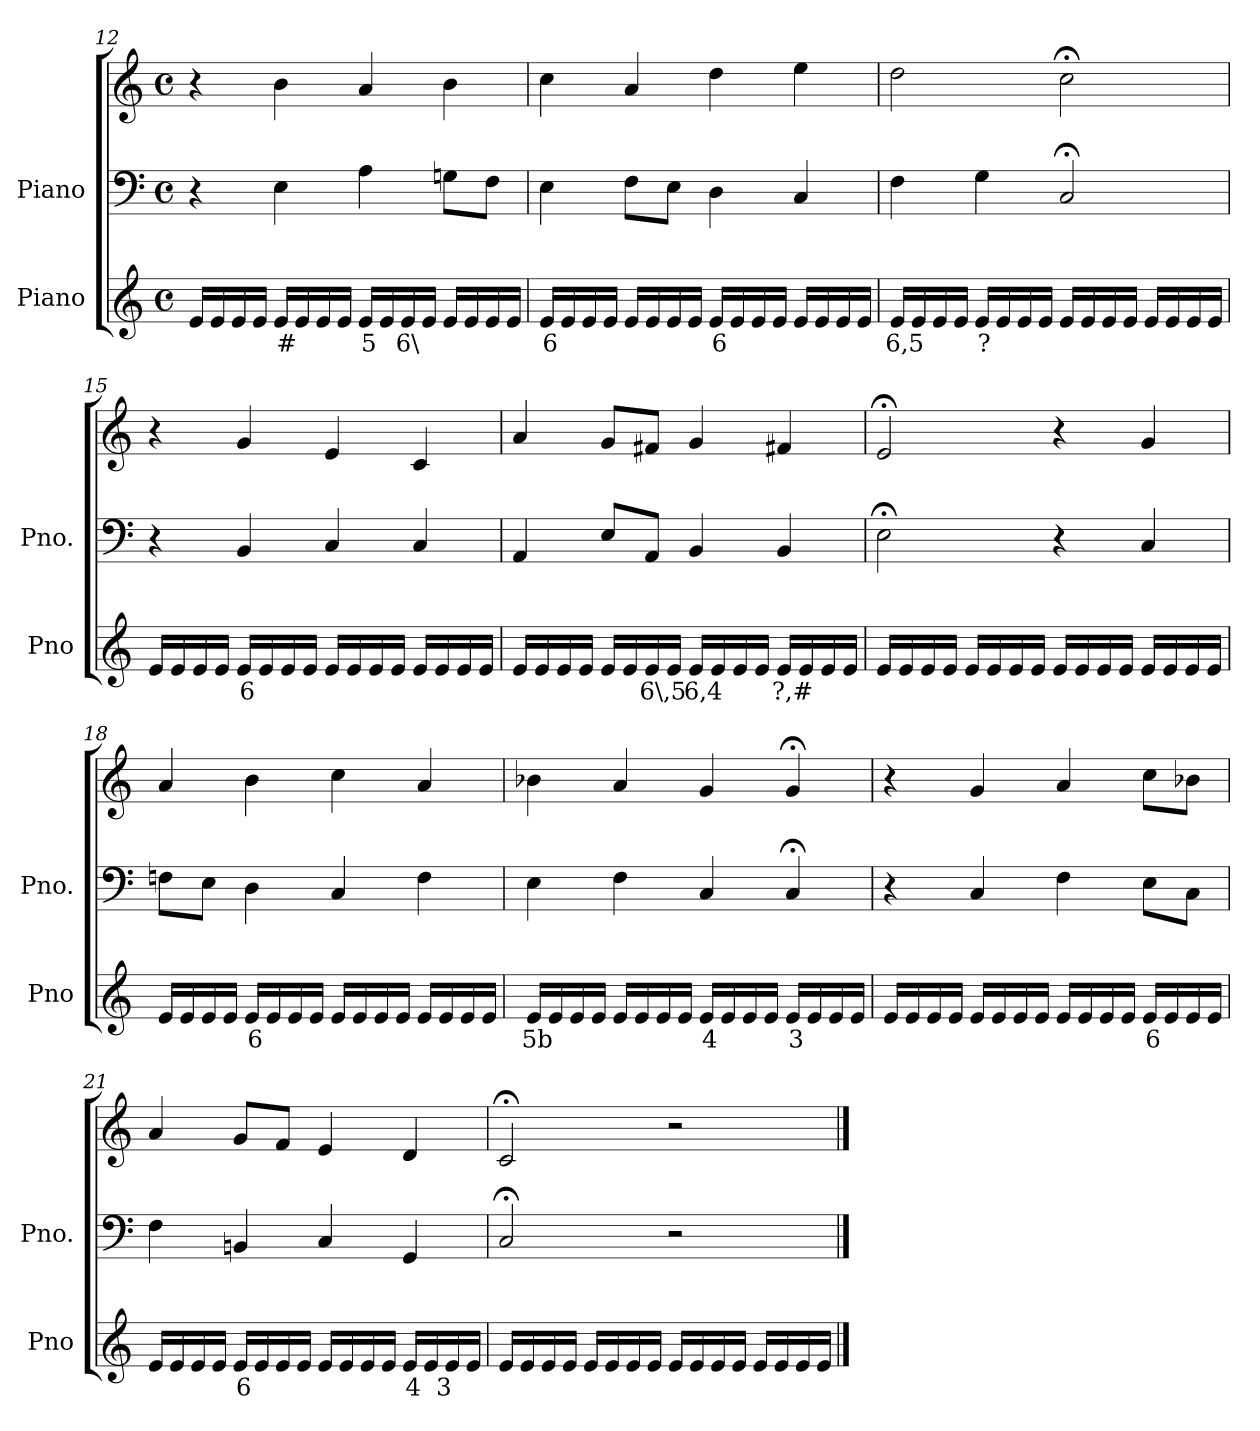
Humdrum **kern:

**kern	**text	**kern	**kern
*part2	*part2	*part1	*part1
*staff3	*staff3	*staff2	*staff1
*I"Piano	*	*I"Piano	*
*I'Pno	*	*I'Pno.	*
*clefG2	*	*clefF4	*clefG2
*k[]	*	*k[]	*k[]
*M4/4	*	*M4/4	*M4/4
*met(c)	*	*met(c)	*met(c)
=12	=12	=12	=12
16e/LL	.	4r	4r
16e/	.	.	.
16e/	.	.	.
16e/JJ	.	.	.
!	!LO:LY:b	!	!
16e/LL	#	4E\	4b\
16e/	.	.	.
16e/	.	.	.
16e/JJ	.	.	.
!	!LO:LY:b	!	!
16e/LL	5	4A\	4a/
16e/	.	.	.
!	!LO:LY:b	!	!
16e/	6\	.	.
16e/JJ	.	.	.
16e/LL	.	8Gn\L	4b\
16e/	.	.	.
!	!LO:LY:b	!	!
16e/	_	8F\J	.
16e/JJ	.	.	.
=13	=13	=13	=13
!	!LO:LY:b	!	!
16e/LL	6	4E\	4cc\
16e/	.	.	.
16e/	.	.	.
16e/JJ	.	.	.
16e/LL	.	8F\L	4a/
16e/	.	.	.
!	!LO:LY:b	!	!
16e/	_	8E\J	.
16e/JJ	.	.	.
!	!LO:LY:b	!	!
16e/LL	6	4D\	4dd\
16e/	.	.	.
16e/	.	.	.
16e/JJ	.	.	.
16e/LL	.	4C/	4ee\
16e/	.	.	.
16e/	.	.	.
16e/JJ	.	.	.
=14	=14	=14	=14
!	!LO:LY:b	!	!
16e/LL	6,5	4F\	2dd\
16e/	.	.	.
16e/	.	.	.
16e/JJ	.	.	.
!	!LO:LY:b	!	!
16e/LL	?	4G\	.
16e/	.	.	.
16e/	.	.	.
16e/JJ	.	.	.
16e/LL	.	2C;</	2cc;<\
16e/	.	.	.
16e/	.	.	.
16e/JJ	.	.	.
16e/LL	.	.	.
16e/	.	.	.
16e/	.	.	.
16e/JJ	.	.	.
=15	=15	=15	=15
16e/LL	.	4r	4r
16e/	.	.	.
16e/	.	.	.
16e/JJ	.	.	.
!	!LO:LY:b	!	!
16e/LL	6	4BB/	4g/
16e/	.	.	.
16e/	.	.	.
16e/JJ	.	.	.
16e/LL	.	4C/	4e/
16e/	.	.	.
16e/	.	.	.
16e/JJ	.	.	.
16e/LL	.	4C/	4c/
16e/	.	.	.
16e/	.	.	.
16e/JJ	.	.	.
=16	=16	=16	=16
16e/LL	.	4AA/	4a/
16e/	.	.	.
16e/	.	.	.
16e/JJ	.	.	.
16e/LL	.	8E/L	8g/L
16e/	.	.	.
!	!LO:LY:b	!	!
16e/	6\,5	8AA/J	8f#X/J
16e/JJ	.	.	.
!	!LO:LY:b	!	!
16e/LL	6,4	4BB/	4g/
16e/	.	.	.
16e/	.	.	.
16e/JJ	.	.	.
!	!LO:LY:b	!	!
16e/LL	?,#	4BB/	4f#X/
16e/	.	.	.
16e/	.	.	.
16e/JJ	.	.	.
=17	=17	=17	=17
16e/LL	.	2E;<\	2e;</
16e/	.	.	.
16e/	.	.	.
16e/JJ	.	.	.
16e/LL	.	.	.
16e/	.	.	.
16e/	.	.	.
16e/JJ	.	.	.
16e/LL	.	4r	4r
16e/	.	.	.
16e/	.	.	.
16e/JJ	.	.	.
16e/LL	.	4C/	4g/
16e/	.	.	.
16e/	.	.	.
16e/JJ	.	.	.
=18	=18	=18	=18
16e/LL	.	8Fn\L	4a/
16e/	.	.	.
!	!LO:LY:b	!	!
16e/	_	8E\J	.
16e/JJ	.	.	.
!	!LO:LY:b	!	!
16e/LL	6	4D\	4b\
16e/	.	.	.
16e/	.	.	.
16e/JJ	.	.	.
16e/LL	.	4C/	4cc\
16e/	.	.	.
16e/	.	.	.
16e/JJ	.	.	.
16e/LL	.	4F\	4a/
16e/	.	.	.
16e/	.	.	.
16e/JJ	.	.	.
=19	=19	=19	=19
!	!LO:LY:b	!	!
16e/LL	5b	4E\	4b-X\
16e/	.	.	.
16e/	.	.	.
16e/JJ	.	.	.
16e/LL	.	4F\	4a/
16e/	.	.	.
16e/	.	.	.
16e/JJ	.	.	.
!	!LO:LY:b	!	!
16e/LL	4	4C/	4g/
16e/	.	.	.
16e/	.	.	.
16e/JJ	.	.	.
!	!LO:LY:b	!	!
16e/LL	3	4C;</	4g;</
16e/	.	.	.
16e/	.	.	.
16e/JJ	.	.	.
=20	=20	=20	=20
16e/LL	.	4r	4r
16e/	.	.	.
16e/	.	.	.
16e/JJ	.	.	.
16e/LL	.	4C/	4g/
16e/	.	.	.
16e/	.	.	.
16e/JJ	.	.	.
16e/LL	.	4F\	4a/
16e/	.	.	.
16e/	.	.	.
16e/JJ	.	.	.
!	!LO:LY:b	!	!
16e/LL	6	8E\L	8cc\L
16e/	.	.	.
16e/	.	8C\J	8b-X\J
16e/JJ	.	.	.
=21	=21	=21	=21
16e/LL	.	4F\	4a/
16e/	.	.	.
16e/	.	.	.
16e/JJ	.	.	.
!	!LO:LY:b	!	!
16e/LL	6	4BBn/	8g/L
16e/	.	.	.
16e/	.	.	8f/J
16e/JJ	.	.	.
16e/LL	.	4C/	4e/
16e/	.	.	.
16e/	.	.	.
16e/JJ	.	.	.
!	!LO:LY:b	!	!
16e/LL	4	4GG/	4d/
16e/	.	.	.
!	!LO:LY:b	!	!
16e/	3	.	.
16e/JJ	.	.	.
=22	=22	=22	=22
16e/LL	.	2C;</	2c;</
16e/	.	.	.
16e/	.	.	.
16e/JJ	.	.	.
16e/LL	.	.	.
16e/	.	.	.
16e/	.	.	.
16e/JJ	.	.	.
16e/LL	.	2r	2r
16e/	.	.	.
16e/	.	.	.
16e/JJ	.	.	.
16e/LL	.	.	.
16e/	.	.	.
16e/	.	.	.
16e/JJ	.	.	.
==	==	==	==
*-	*-	*-	*-
